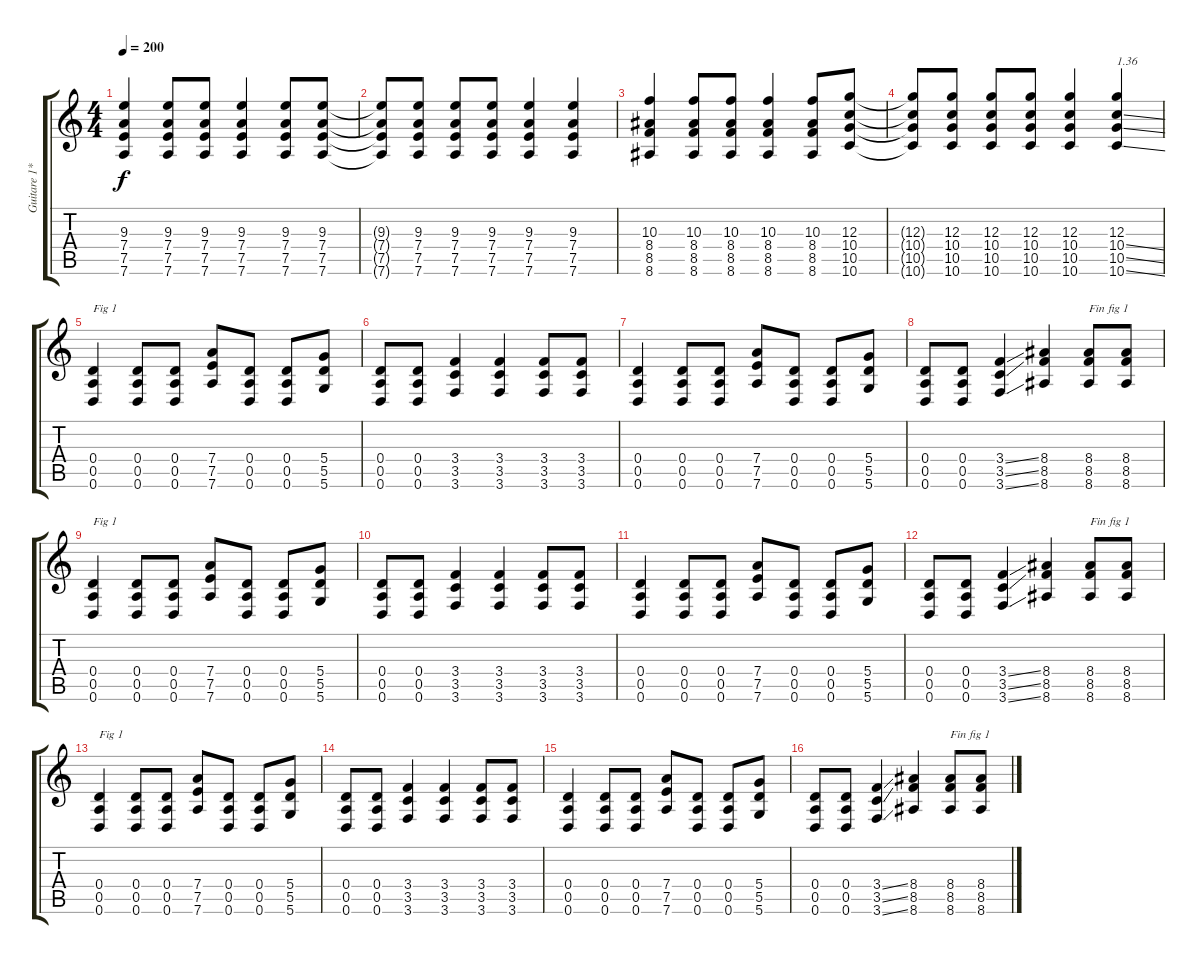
\track ("Guitare 1* dropped D" "Guitare 1*") {instrument distortionguitar}
\staff {score tabs}
\tuning (E4 B3 G3 D3 A2 D2) {hide}
\ts (4 4)
\tempo 200
\clef g2
\ks c
(9.3 7.4 7.5 7.6).4{dy f} (9.3 7.4 7.5 7.6).8 (9.3 7.4 7.5 7.6).8 (9.3 7.4 7.5 7.6).4 (9.3 7.4 7.5 7.6).8 (9.3 7.4 7.5 7.6).8 |
(9.3{t} 7.4{t} 7.5{t} 7.6{t}).8 (9.3 7.4 7.5 7.6).8 (9.3 7.4 7.5 7.6).8 (9.3 7.4 7.5 7.6).8 (9.3 7.4 7.5 7.6).4 (9.3 7.4 7.5 7.6).4 |
(10.3 8.4 8.5 8.6).4 (10.3 8.4 8.5 8.6).8 (10.3 8.4 8.5 8.6).8 (10.3 8.4 8.5 8.6).4 (10.3 8.4 8.5 8.6).8 (12.3 10.4 10.5 10.6).8 |
(12.3{t} 10.4{t} 10.5{t} 10.6{t}).8 (12.3 10.4 10.5 10.6).8 (12.3 10.4 10.5 10.6).8 (12.3 10.4 10.5 10.6).8 (12.3 10.4 10.5 10.6).4 (12.3 10.4{ss} 10.5{ss} 10.6{ss}).4{txt "1.36"} |
(0.4 0.5 0.6).4{txt "Fig 1"} (0.4 0.5 0.6).8 (0.4 0.5 0.6).8 (7.4 7.5 7.6).8 (0.4 0.5 0.6).8 (0.4 0.5 0.6).8 (5.4 5.5 5.6).8 |
(0.4 0.5 0.6).8 (0.4 0.5 0.6).8 (3.4 3.5 3.6).4 (3.4 3.5 3.6).4 (3.4 3.5 3.6).8 (3.4 3.5 3.6).8 |
(0.4 0.5 0.6).4 (0.4 0.5 0.6).8 (0.4 0.5 0.6).8 (7.4 7.5 7.6).8 (0.4 0.5 0.6).8 (0.4 0.5 0.6).8 (5.4 5.5 5.6).8 |
(0.4 0.5 0.6).8 (0.4 0.5 0.6).8 (3.4{ss} 3.5{ss} 3.6{ss}).4 (8.4 8.5 8.6).4 (8.4 8.5 8.6).8{txt "Fin fig 1"} (8.4 8.5 8.6).8 |
(0.4 0.5 0.6).4{txt "Fig 1"} (0.4 0.5 0.6).8 (0.4 0.5 0.6).8 (7.4 7.5 7.6).8 (0.4 0.5 0.6).8 (0.4 0.5 0.6).8 (5.4 5.5 5.6).8 |
(0.4 0.5 0.6).8 (0.4 0.5 0.6).8 (3.4 3.5 3.6).4 (3.4 3.5 3.6).4 (3.4 3.5 3.6).8 (3.4 3.5 3.6).8 |
(0.4 0.5 0.6).4 (0.4 0.5 0.6).8 (0.4 0.5 0.6).8 (7.4 7.5 7.6).8 (0.4 0.5 0.6).8 (0.4 0.5 0.6).8 (5.4 5.5 5.6).8 |
(0.4 0.5 0.6).8 (0.4 0.5 0.6).8 (3.4{ss} 3.5{ss} 3.6{ss}).4 (8.4 8.5 8.6).4 (8.4 8.5 8.6).8{txt "Fin fig 1"} (8.4 8.5 8.6).8 |
(0.4 0.5 0.6).4{txt "Fig 1"} (0.4 0.5 0.6).8 (0.4 0.5 0.6).8 (7.4 7.5 7.6).8 (0.4 0.5 0.6).8 (0.4 0.5 0.6).8 (5.4 5.5 5.6).8 |
(0.4 0.5 0.6).8 (0.4 0.5 0.6).8 (3.4 3.5 3.6).4 (3.4 3.5 3.6).4 (3.4 3.5 3.6).8 (3.4 3.5 3.6).8 |
(0.4 0.5 0.6).4 (0.4 0.5 0.6).8 (0.4 0.5 0.6).8 (7.4 7.5 7.6).8 (0.4 0.5 0.6).8 (0.4 0.5 0.6).8 (5.4 5.5 5.6).8 |
(0.4 0.5 0.6).8 (0.4 0.5 0.6).8 (3.4{ss} 3.5{ss} 3.6{ss}).4 (8.4 8.5 8.6).4 (8.4 8.5 8.6).8{txt "Fin fig 1"} (8.4 8.5 8.6).8
